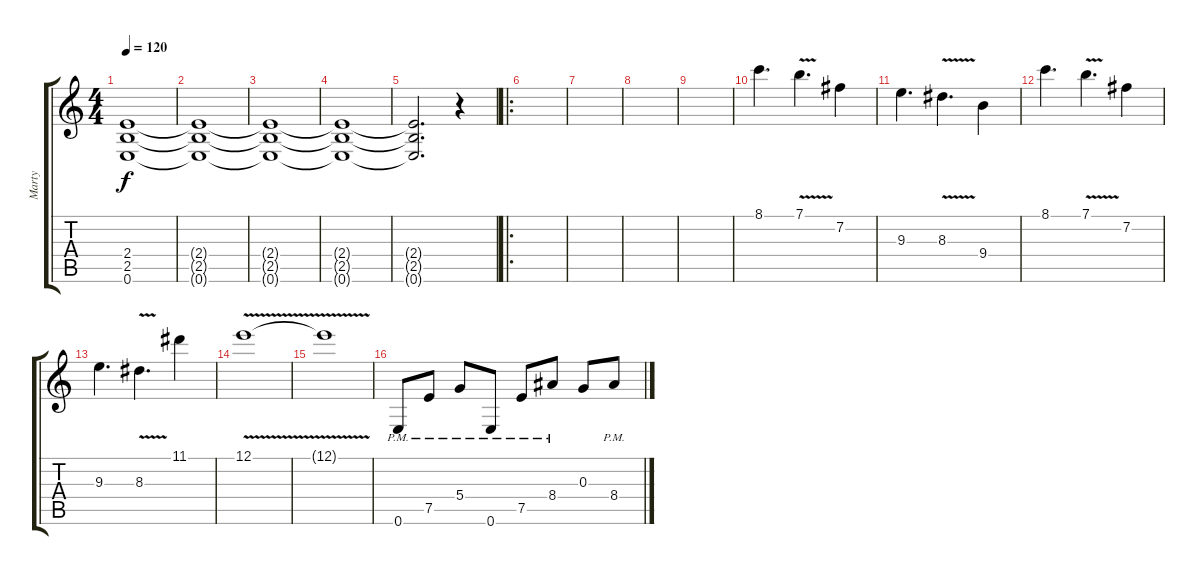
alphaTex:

\track ("Marty" "Marty") {instrument distortionguitar}
\staff {score tabs}
\tuning (E4 B3 G3 D3 A2 E2) {hide}
\ts (4 4)
\tempo 120
\clef g2
\ks c
(2.4{t} 2.5{t} 0.6{t}).1{dy f} |
(2.4{t} 2.5{t} 0.6{t}).1 |
(2.4{t} 2.5{t} 0.6{t}).1 |
(2.4{t} 2.5{t} 0.6{t}).1 |
(2.4{t} 2.5{t} 0.6{t}).2{d} r.4 |
\ro
|
|
|
|
8.1.4{d} 7.1{v}.4{d} 7.2.4 |
9.3.4{d} 8.3{v}.4{d} 9.4.4 |
8.1.4{d} 7.1{v}.4{d} 7.2.4 |
9.3.4{d} 8.3{v}.4{d} 11.1.4 |
12.1{v}.1 |
12.1{t}.1 |
0.6{pm}.8 7.5{pm}.8 5.4{pm}.8 0.6{pm}.8 7.5{pm}.8 8.4{pm}.8 0.3.8 8.4{pm}.8
